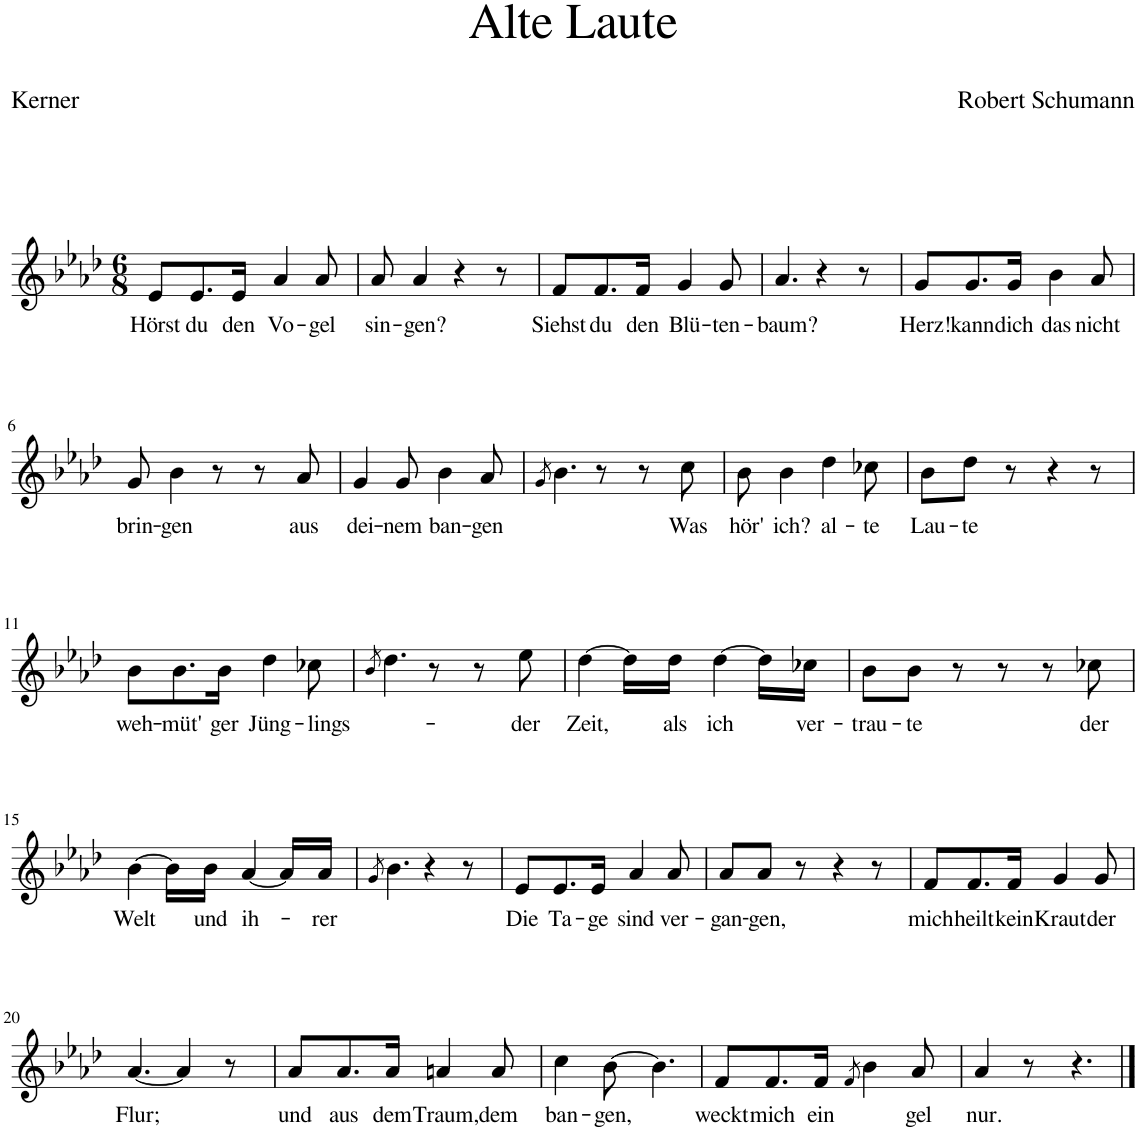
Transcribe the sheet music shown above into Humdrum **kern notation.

**kern	**text
*part1	*part1
*staff1	*staff1
*I"Piano	*
*I'Pno	*
*clefG2	*
*k[b-e-a-d-]	*
*M6/8	*
=1	=1
!	!LO:LY:b
8e-/L	Hörst
!	!LO:LY:b
8.e-/	du
!	!LO:LY:b
16e-/Jk	den
!	!LO:LY:b
4a-/	Vo-
!	!LO:LY:b
8a-/	-gel
=2	=2
!	!LO:LY:b
8a-/	sin-
!	!LO:LY:b
4a-/	-gen?
4r	.
8r	.
=3	=3
!	!LO:LY:b
8f/L	Siehst
!	!LO:LY:b
8.f/	du
!	!LO:LY:b
16f/Jk	den
!	!LO:LY:b
4g/	Blü-
!	!LO:LY:b
8g/	-ten-
=4	=4
!	!LO:LY:b
4.a-/	-baum?
4r	.
8r	.
=5	=5
!	!LO:LY:b
8g/L	Herz!
!	!LO:LY:b
8.g/	kann
!	!LO:LY:b
16g/Jk	dich
!	!LO:LY:b
4b-\	das
!	!LO:LY:b
8a-/	nicht
!!LO:LB:g=z
=6	=6
!	!LO:LY:b
8g/	brin-
!	!LO:LY:b
4b-\	-gen
8r	.
8r	.
!	!LO:LY:b
8a-/	aus
=7	=7
!	!LO:LY:b
4g/	dei-
!	!LO:LY:b
8g/	-nem
!	!LO:LY:b
4b-\	ban-
!	!LO:LY:b
8a-/	-gen
=8	=8
8qg/	.
4.b-\	.
8r	.
8r	.
!	!LO:LY:b
8cc\	Was
=9	=9
!	!LO:LY:b
8b-\	hör'
!	!LO:LY:b
4b-\	ich?
!	!LO:LY:b
4dd-\	al-
!	!LO:LY:b
8cc-X\	-te
=10	=10
!	!LO:LY:b
8b-\L	Lau-
!	!LO:LY:b
8dd-\J	-te
8r	.
4r	.
8r	.
!!LO:LB:g=z
=11	=11
!	!LO:LY:b
8b-\L	weh-
!	!LO:LY:b
8.b-\	-müt'
!	!LO:LY:b
16b-\Jk	ger
!	!LO:LY:b
4dd-\	Jüng-
!	!LO:LY:b
8cc-X\	-lings-
=12	=12
8qb-/	.
4.dd-\	.
8r	.
8r	.
!	!LO:LY:b
8ee-\	der
=13	=13
!	!LO:LY:b
[4dd-\	Zeit,
16dd-\LL]	.
!	!LO:LY:b
16dd-\JJ	als
!	!LO:LY:b
[4dd-\	ich
16dd-\LL]	.
!	!LO:LY:b
16cc-X\JJ	ver-
=14	=14
!	!LO:LY:b
8b-\L	trau-
!	!LO:LY:b
8b-\J	-te
8r	.
8r	.
8r	.
!	!LO:LY:b
8cc-X\	der
!!LO:LB:g=z
=15	=15
!	!LO:LY:b
[4b-\	Welt
16b-\LL]	.
!	!LO:LY:b
16b-\JJ	und
!	!LO:LY:b
[4a-/	ih-
16a-/LL]	.
!	!LO:LY:b
16a-/JJ	-rer
=16	=16
8qg/	.
4.b-\	.
4r	.
8r	.
=17	=17
!	!LO:LY:b
8e-/L	Die
!	!LO:LY:b
8.e-/	Ta-
!	!LO:LY:b
16e-/Jk	-ge
!	!LO:LY:b
4a-/	sind
!	!LO:LY:b
8a-/	ver-
=18	=18
!	!LO:LY:b
8a-/L	-gan-
!	!LO:LY:b
8a-/J	-gen,
8r	.
4r	.
8r	.
=19	=19
!	!LO:LY:b
8f/L	mich
!	!LO:LY:b
8.f/	heilt
!	!LO:LY:b
16f/Jk	kein
!	!LO:LY:b
4g/	Kraut
!	!LO:LY:b
8g/	der
!!LO:LB:g=z
=20	=20
!	!LO:LY:b
[4.a-/	Flur;
4a-/]	.
8r	.
=21	=21
!	!LO:LY:b
8a-/L	und
!	!LO:LY:b
8.a-/	aus
!	!LO:LY:b
16a-/Jk	dem
!	!LO:LY:b
4an/	Traum,
!	!LO:LY:b
8a/	dem
=22	=22
!	!LO:LY:b
4cc\	ban-
!	!LO:LY:b
[8b-\	-gen,
4.b-\]	.
=23	=23
!	!LO:LY:b
8f/L	weckt
!	!LO:LY:b
8.f/	mich
!	!LO:LY:b
16f/Jk	ein
8qf/	.
4b-\	.
!	!LO:LY:b
8a-/	-gel
=24	=24
!	!LO:LY:b
4a-/	nur.
8r	.
4.r	.
==	==
*-	*-
